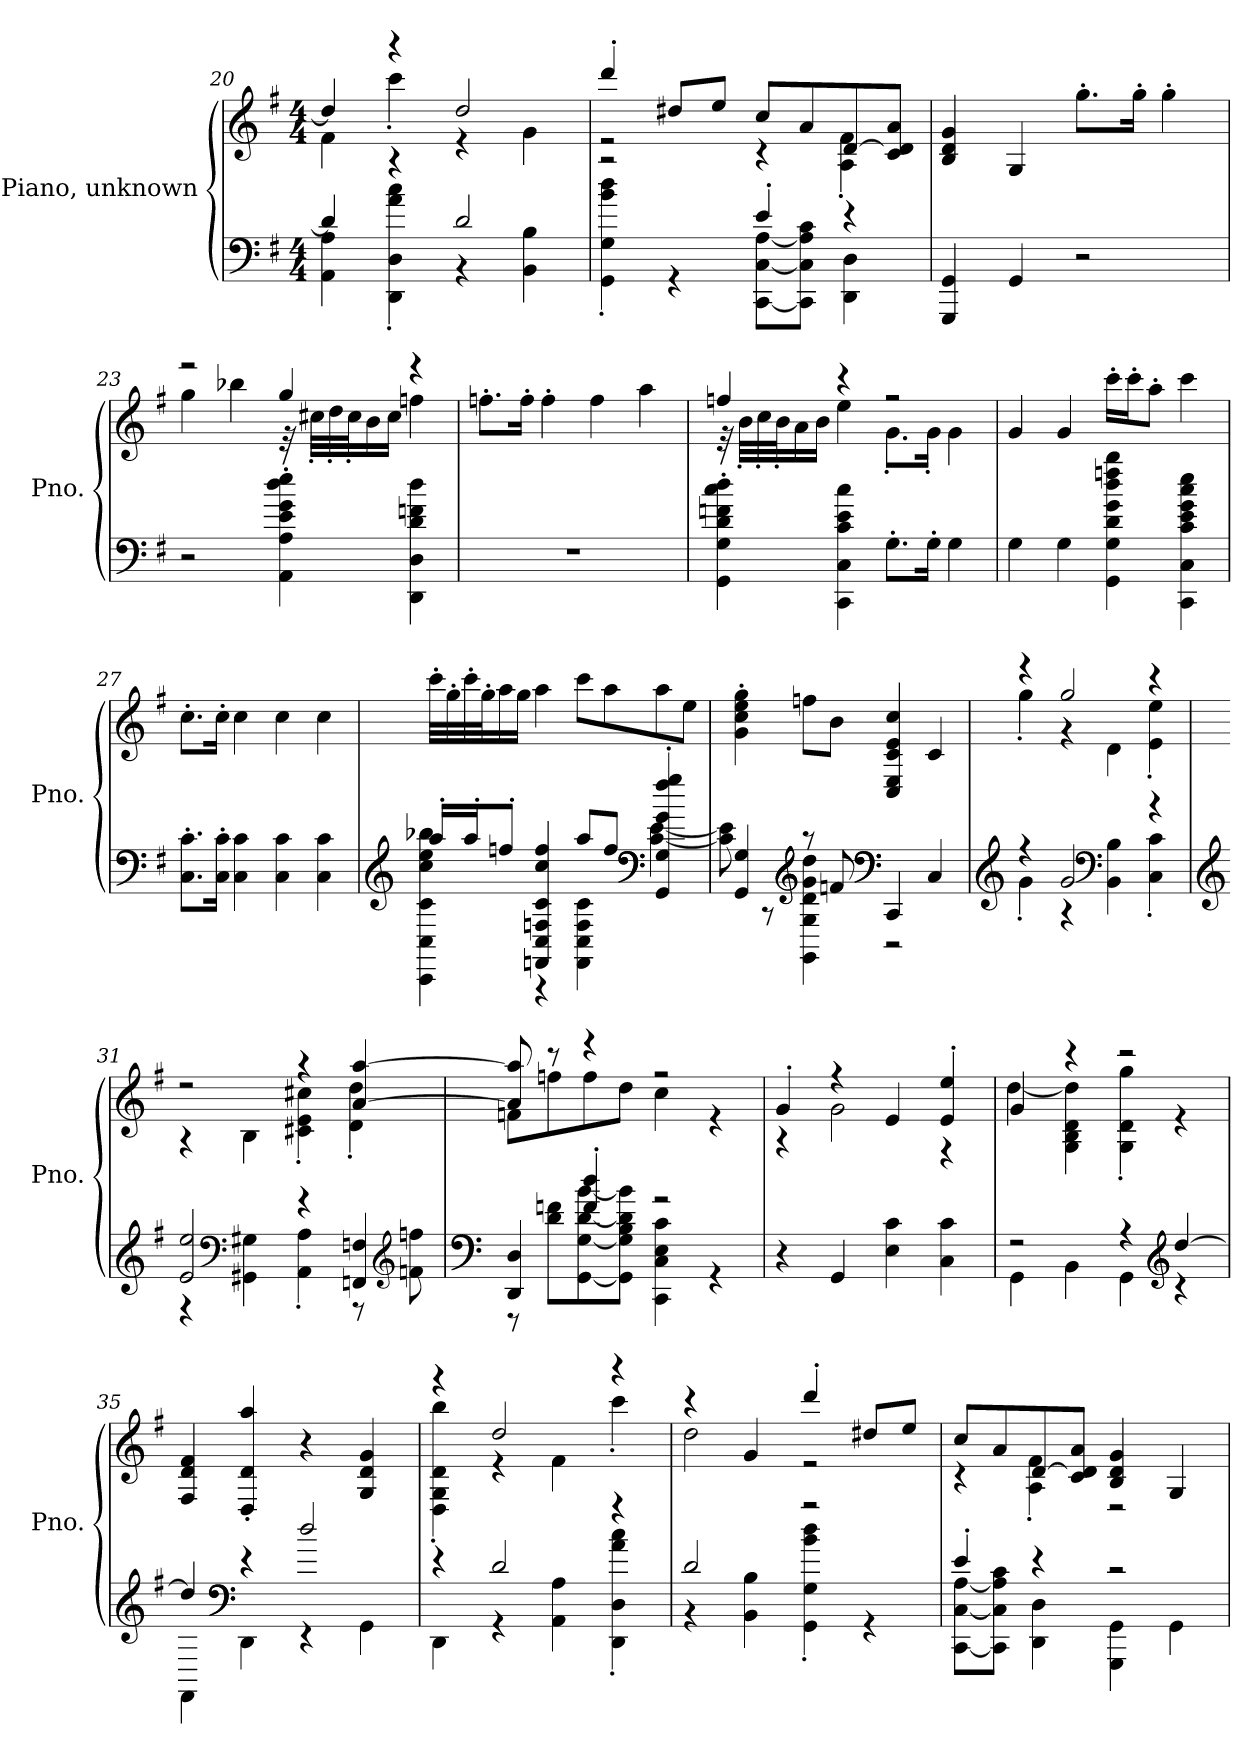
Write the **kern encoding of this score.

**kern	**kern
*part1	*part1
*staff2	*staff1
*I"Piano, unknown	*
*I'Pno.	*
*clefF4	*clefG2
*k[f#]	*k[f#]
*M4/4	*M4/4
=20	=20
*^	*^
4d/]	4AA\ 4A\	4dd/]	4f#\
4r	4DD\' 4D\' 4a\' 4cc\'	4r	4ccc'\
2d/	4r	2dd/	4r
.	4BB\ 4B\	.	4g\
=21	=21	=21	=21
2r	4GG\' 4G\' 4b\' 4dd\'	4ddd'/	2r
.	4r	8dd#X/L	.
.	.	8ee/J	.
4e'/	[8CC\ [8C\ [8A\L	8cc/L	4r
.	8CC\] 8C\] 8A\] 8c\J	8a/	.
4r	4DD\ 4D\	[8d/	4A\' 4f#\'
.	.	8c/ 8d/] 8a/J	.
*v	*v	*	*
*	*v	*v
!!LO:LB:g=z
=22	=22
4GGG/ 4GG/	4B/ 4d/ 4g/
4GG/	4G/
2r	8.gg'\L
.	16gg'\Jk
.	4gg'\
=23	=23
*	*^
2r	2r	4gg\
.	.	4bb-X\
4AA\' 4A\' 4e\' 4g\' 4dd\' 4ee\'	4gg/	32r
.	.	32cc#X'\LLL
.	.	32dd'\
.	.	32cc#'\J
.	.	16b\
.	.	16cc#\JJ
4DD\ 4D\ 4d\ 4fn\ 4dd\	4r	4ffn\
*	*v	*v
=24	=24
1r	8.ffn'\L
.	16ff'\Jk
.	4ff'\
.	4ff\
.	4aa\
=25	=25
*	*^
4GG\' 4G\' 4d\' 4fn\' 4cc\' 4dd\'	4ffn/	32r
.	.	32b'\LLL
.	.	32cc'\
.	.	32b'\J
.	.	16a\
.	.	16b\JJ
4CC\ 4C\ 4c\ 4e\ 4cc\	4r	4ee\
8.G'\L	2r	8.g'\L
16G'\Jk	.	16g'\Jk
4G\	.	4g\
*	*v	*v
=26	=26
4G\	4g/
4G\	4g/
4GG\ 4G\ 4d\ 4g\ 4dd\ 4ffn\ 4bb\	16ccc'\LL
.	16ccc'\J
.	8aa'\J
4CC\ 4C\ 4c\ 4e\ 4g\ 4cc\ 4ee\	4ccc\
!!LO:LB:g=z
=27	=27
8.C\' 8.c\'L	8.cc'\L
16C\' 16c\'Jk	16cc'\Jk
4C\ 4c\	4cc\
4C\ 4c\	4cc\
4C\ 4c\	4cc\
=28	=28
*clefG2	*
*^	*
16aa'/LL	4CC\ 4C\ 4c\ 4cc\ 4ee\ 4bb-X\	32ccc'\LLL
.	.	32gg'\
16aa'/J	.	32ccc'\
.	.	32gg'\J
8ffn'/J	.	16aa\
.	.	16gg\JJ
4FFn/ 4C/ 4Fn/ 4c/ 4cc/ 4ff/	4r	4aa\
8aa/L	4FF\ 4C\ 4F\ 4c\	8ccc\L
8ff/J	.	8aa\
*clefF4	*	*
4GG/' 4G/' 4g/' 4ff/' 4gg/'	[4c\ [4e\	8aa\
.	.	8ee\J
=29	=29	=29
4GG/ 4G/	8c\] 8e\]	4g\' 4cc\' 4ee\' 4gg\'
.	8r	.
*clefG2	*	*
8r	4GG\ 4G\ 4d\ 4g\ 4dd\	8ffn\L
8fn/	.	8b\J
*clefF4	*	*
4CC/	2r	4C/ 4E/ 4c/ 4e/ 4cc/
4C/	.	4c/
=30	=30	=30
*clefG2	*	*
*	*	*^
4r	4g'\	4r	4gg'\
2g/	4r	2gg/	4r
*clefF4	*	*	*
.	4BB\ 4B\	.	4d\
4r	4C\' 4c\'	4r	4e\' 4ee\'
!!LO:PB:g=z	!!
=31	=31	=31	=31
*clefG2	*	*	*
2e/ 2ee/	4r	2r	4r
*clefF4	*	*	*
.	4GG#X\ 4G#X\	.	4B\
4r	4AA\' 4A\'	4r	4c#X\' 4e\' 4cc#X\'
4FFn/ 4Fn/	8r	[4a/ [4aa/	4d\' 4dd\'
*clefG2	*	*	*
.	8fn\ 8ffn\	.	.
=32	=32	=32	=32
*clefF4	*	*	*
4DD/ 4D/	8r	8a/] 8aa/]	8fn\L
.	8d\ 8fn\L	8r	8ffn\
4f/' 4dd/'	[8GG\ [8G\ [8d\ [8b\	4r	8ff\
.	8GG\] 8G\] 8B\ 8d\] 8b\]J	.	8dd\J
2r	4CC\ 4C\ 4E\ 4c\	2r	4cc\
.	4r	.	4r
*v	*v	*	*
=33	=33	=33
4r	4g'/	4r
4GG/	4r	2g\
4E\ 4c\	4e/	.
4C\ 4c\	4e/' 4ee/'	4r
=34	=34	=34
*^	*	*
2r	4GG\	4g/	[4dd\
.	4BB\	4r	4G\ 4B\ 4d\ 4dd\]
4r	4GG\	2r	4G\' 4d\' 4gg\'
*clefG2	*	*	*
[4dd/	4r	.	4r
*	*	*v	*v
=35	=35	=35
4dd/]	4FF#\	4F#/ 4d/ 4f#/
*clefF4	*	*
4r	4DD\	4D/' 4d/' 4aa/'
2dd/	4r	4r
.	4GG\	4G/ 4d/ 4g/
!!LO:LB:g=z
=36	=36	=36
*	*	*^
4r	4DD\	4r	4D\' 4G\' 4d\' 4bb\'
2d/	4r	2dd/	4r
.	4AA\ 4A\	.	4f#\
4r	4DD\' 4D\' 4a\' 4cc\'	4r	4ccc'\
=37	=37	=37	=37
2d/	4r	4r	2dd\
.	4BB\ 4B\	4g/	.
2r	4GG\' 4G\' 4b\' 4dd\'	4ddd'/	2r
.	4r	8dd#X/L	.
.	.	8ee/J	.
=38	=38	=38	=38
4e'/	[8CC\ [8C\ [8A\L	8cc/L	4r
.	8CC\] 8C\] 8A\] 8c\J	8a/	.
4r	4DD\ 4D\	[8d/	4A\' 4f#\'
.	.	8c/ 8d/] 8a/J	.
2r	4GGG\ 4GG\	4B/ 4d/ 4g/	2r
.	4GG\	4G/	.
*v	*v	*	*
*	*v	*v
=	=
*-	*-
